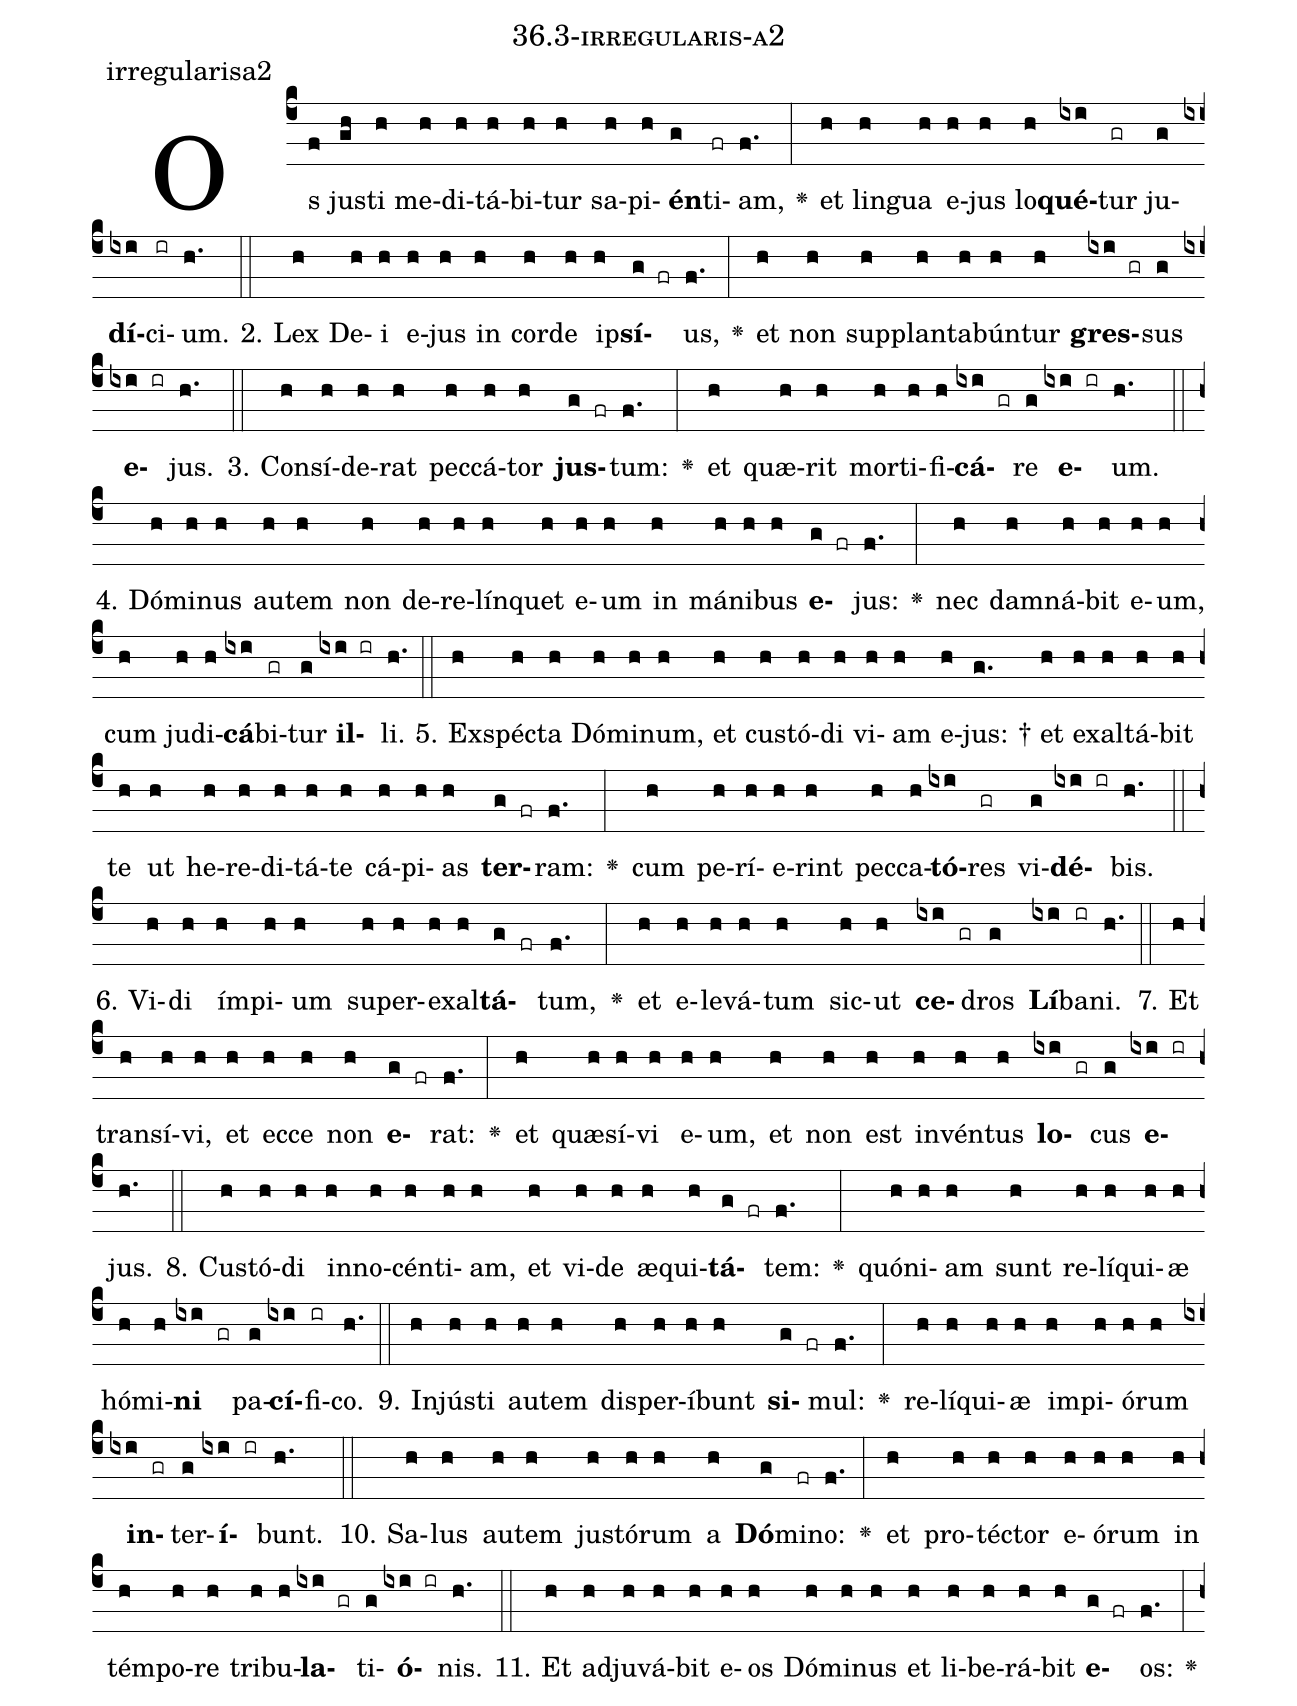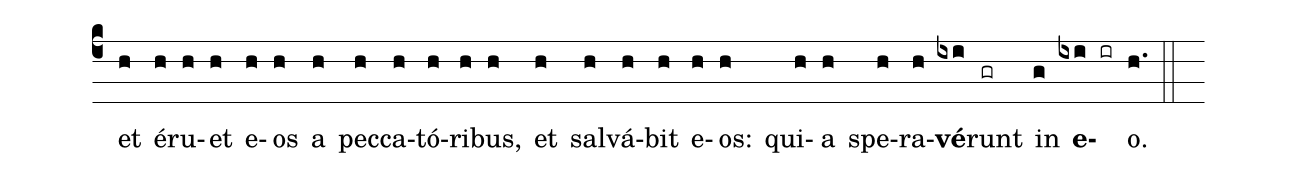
name: 36.3-irregularis-a2;
annotation: irregularisa2;
%%
(c4)Os(f) jus(gh)ti(h) me(h)di(h)tá(h)bi(h)tur(h) sa(h)pi(h)<b>én</b>(g)ti(fr)am,(f.) <v>\greheightstar</v>(:) et(h) lin(h)gua(h) e(h)jus(h) lo(h)<b>qué</b>(ixi)tur(gr) ju(g)<b>dí</b>(ixi)ci(ir)um.(h.) (::)
2. Lex(h) De(h)i(h) e(h)jus(h) in(h) cor(h)de(h) ip(h)<b>sí</b>(g fr)us,(f.) <v>\greheightstar</v>(:) et(h) non(h) sup(h)plan(h)ta(h)bún(h)tur(h) <b>gres</b>(ixi gr)sus(g) <b>e</b>(ixi ir)jus.(h.) (::)
3. Con(h)sí(h)de(h)rat(h) pec(h)cá(h)tor(h) <b>jus</b>(g fr)tum:(f.) <v>\greheightstar</v>(:) et(h) quæ(h)rit(h) mor(h)ti(h)fi(h)<b>cá</b>(ixi gr)re(g) <b>e</b>(ixi ir)um.(h.) (::)
4. Dó(h)mi(h)nus(h) au(h)tem(h) non(h) de(h)re(h)lín(h)quet(h) e(h)um(h) in(h) má(h)ni(h)bus(h) <b>e</b>(g fr)jus:(f.) <v>\greheightstar</v>(:) nec(h) dam(h)ná(h)bit(h) e(h)um,(h) cum(h) ju(h)di(h)<b>cá</b>(ixi)bi(gr)tur(g) <b>il</b>(ixi ir)li.(h.) (::)
5. Ex(h)spéc(h)ta(h) Dó(h)mi(h)num,(h) et(h) cus(h)tó(h)di(h) vi(h)am(h) e(h)jus: †(g.) et(h) ex(h)al(h)tá(h)bit(h) te(h) ut(h) he(h)re(h)di(h)tá(h)te(h) cá(h)pi(h)as(h) <b>ter</b>(g fr)ram:(f.) <v>\greheightstar</v>(:) cum(h) pe(h)rí(h)e(h)rint(h) pec(h)ca(h)<b>tó</b>(ixi)res(gr) vi(g)<b>dé</b>(ixi ir)bis.(h.) (::)
6. Vi(h)di(h) ím(h)pi(h)um(h) su(h)per(h)ex(h)al(h)<b>tá</b>(g fr)tum,(f.) <v>\greheightstar</v>(:) et(h) e(h)le(h)vá(h)tum(h) sic(h)ut(h) <b>ce</b>(ixi gr)dros(g) <b>Lí</b>(ixi)ba(ir)ni.(h.) (::)
7. Et(h) trans(h)í(h)vi,(h) et(h) ec(h)ce(h) non(h) <b>e</b>(g fr)rat:(f.) <v>\greheightstar</v>(:) et(h) quæ(h)sí(h)vi(h) e(h)um,(h) et(h) non(h) est(h) in(h)vén(h)tus(h) <b>lo</b>(ixi gr)cus(g) <b>e</b>(ixi ir)jus.(h.) (::)
8. Cus(h)tó(h)di(h) in(h)no(h)cén(h)ti(h)am,(h) et(h) vi(h)de(h) æ(h)qui(h)<b>tá</b>(g fr)tem:(f.) <v>\greheightstar</v>(:) quón(h)i(h)am(h) sunt(h) re(h)lí(h)qui(h)æ(h) hó(h)mi(h)<b>ni</b>(ixi gr) pa(g)<b>cí</b>(ixi)fi(ir)co.(h.) (::)
9. In(h)jús(h)ti(h) au(h)tem(h) dis(h)per(h)í(h)bunt(h) <b>si</b>(g fr)mul:(f.) <v>\greheightstar</v>(:) re(h)lí(h)qui(h)æ(h) im(h)pi(h)ó(h)rum(h) <b>in</b>(ixi gr)ter(g)<b>í</b>(ixi ir)bunt.(h.) (::)
10. Sa(h)lus(h) au(h)tem(h) jus(h)tó(h)rum(h) a(h) <b>Dó</b>(g)mi(fr)no:(f.) <v>\greheightstar</v>(:) et(h) pro(h)téc(h)tor(h) e(h)ó(h)rum(h) in(h) tém(h)po(h)re(h) tri(h)bu(h)<b>la</b>(ixi gr)ti(g)<b>ó</b>(ixi ir)nis.(h.) (::)
11. Et(h) ad(h)ju(h)vá(h)bit(h) e(h)os(h) Dó(h)mi(h)nus(h) et(h) li(h)be(h)rá(h)bit(h) <b>e</b>(g fr)os:(f.) <v>\greheightstar</v>(:) et(h) é(h)ru(h)et(h) e(h)os(h) a(h) pec(h)ca(h)tó(h)ri(h)bus,(h) et(h) sal(h)vá(h)bit(h) e(h)os:(h) qui(h)a(h) spe(h)ra(h)<b>vé</b>(ixi)runt(gr) in(g) <b>e</b>(ixi ir)o.(h.) (::)
